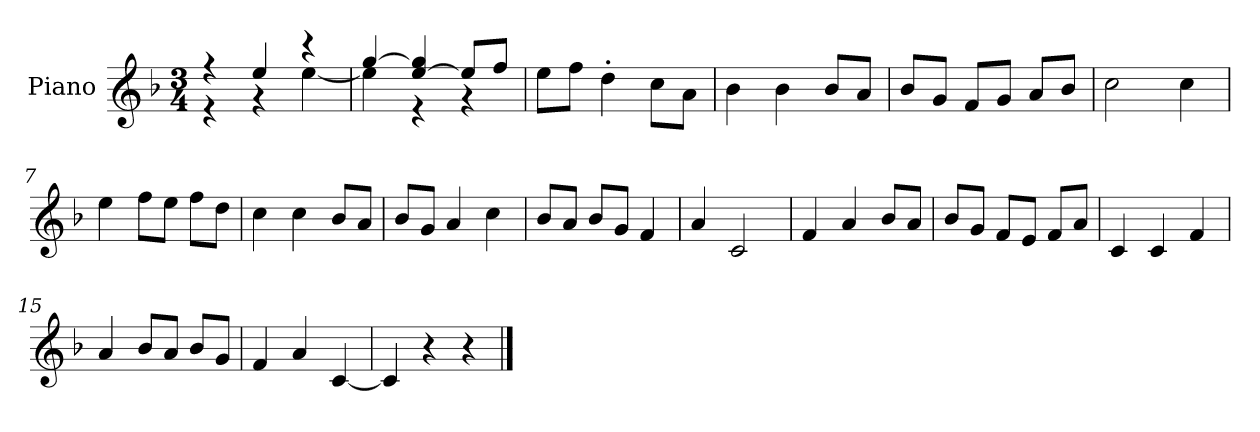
**kern
*part1
*staff1
*I"Piano
*I'P-no
*clefG2
*k[b-]
*M3/4
*MM179
=1
*^
4r	4r
4ee/	4r
4r	[4ee\
=2	=2
[4gg/	4ee\]
[4ee/ 4gg/]	4r
8ee/L]	4r
8ff/J	.
*v	*v
=3
8ee\L
8ff\J
4dd'\
8cc\L
8a\J
=4
4b-\
4b-\
8b-/L
8a/J
=5
8b-/L
8g/J
8f/L
8g/J
8a/L
8b-/J
=6
2cc\
4cc\
=7
4ee\
8ff\L
8ee\J
8ff\L
8dd\J
=8
4cc\
4cc\
8b-/L
8a/J
!!LO:LB:g=z
=9
8b-/L
8g/J
4a/
4cc\
=10
8b-/L
8a/J
8b-/L
8g/J
4f/
=11
4a/
2c/
=12
4f/
4a/
8b-/L
8a/J
=13
8b-/L
8g/J
8f/L
8e/J
8f/L
8a/J
=14
4c/
4c/
4f/
=15
4a/
8b-/L
8a/J
8b-/L
8g/J
=16
4f/
4a/
[4c/
=17
4c/]
4r
4r
==
*-
